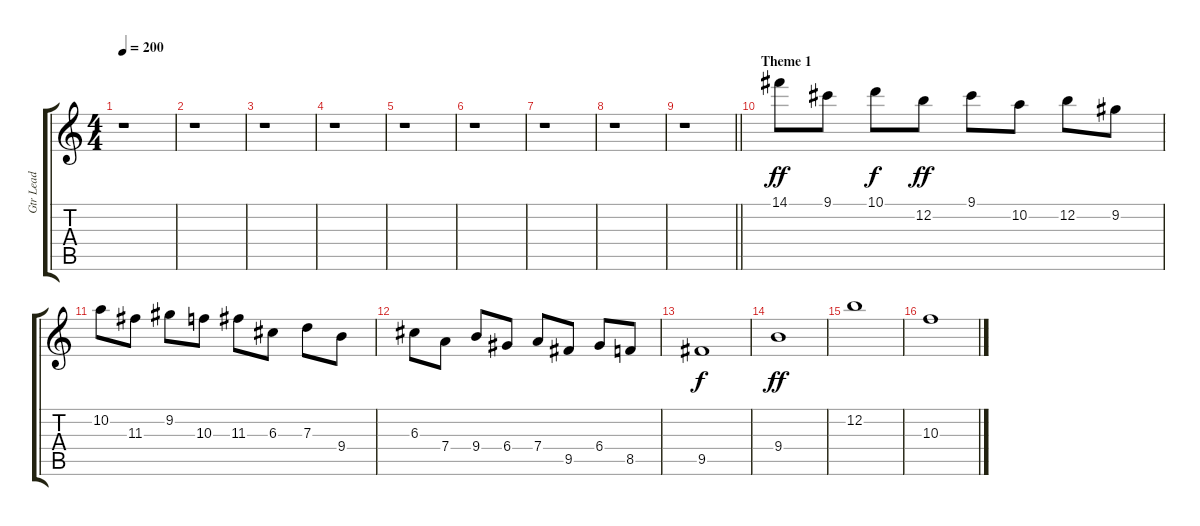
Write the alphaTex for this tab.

\track ("Gtr Lead" "Gtr Lead") {instrument distortionguitar}
\staff {score tabs}
\tuning (E4 B3 G3 D3 A2 E2) {hide}
\ts (4 4)
\tempo 200
\clef g2
\ks c
r.1{dy ff instrument distortionguitar} |
r.1 |
r.1 |
r.1 |
r.1 |
r.1 |
r.1 |
r.1 |
\barLineRight lightlight
r.1 |
\section ("" "Theme 1")
14.1.8{instrument distortionguitar} 9.1.8 10.1.8{dy f} 12.2.8{dy ff} 9.1.8 10.2.8 12.2.8 9.2.8 |
10.2.8 11.3.8 9.2.8 10.3.8 11.3.8 6.3.8 7.3.8 9.4.8 |
6.3.8 7.4.8 9.4.8 6.4.8 7.4.8 9.5.8 6.4.8 8.5.8 |
9.5.1{dy f} |
9.4.1{dy ff} |
12.2.1 |
10.3.1
